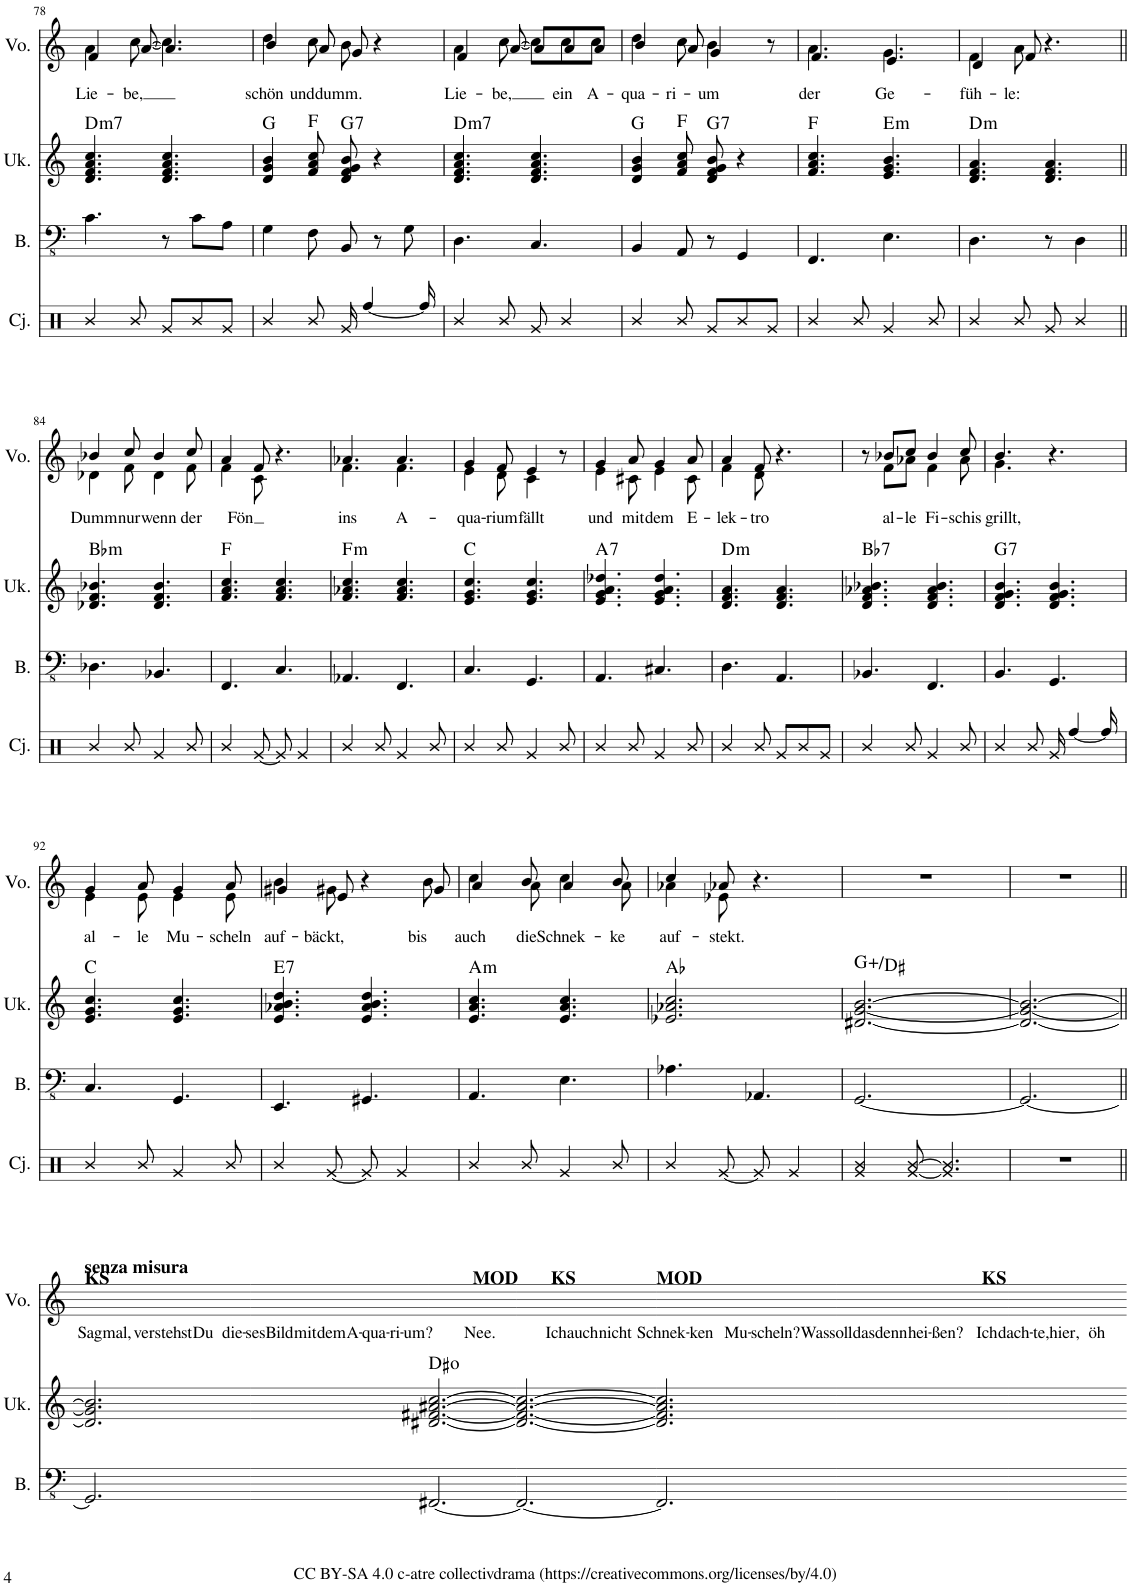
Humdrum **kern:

**kern	**kern	**harte	**kern	**text
*part3	*part2	*part2	*part1	*part1
*staff3	*staff2	*	*staff1	*staff1
*I"(Kontra-)Bass (Klavier, links)	*I"Ukulele (Klavier, rechts)	*	*I"Voice	*
*I'B.	*I'Uk.	*	*I'Vo.	*
!!LO:PB:g=z
*clefFv4	*clefG2	*	*clefG2	*
*k[]	*k[]	*	*k[]	*
*M6/8	*M6/8	*	*M6/8	*
=78	=78	=78	=78	=78
!	!	!LO:H:kt=m7	!	!LO:LY:b
*	*	*	*^	*
4.C\	4.d/ 4.f/ 4.a/ 4.cc/	D:min7	4f/	4a\	Lie-
!	!	!	!	!	!LO:LY:b
.	.	.	[8a/	[8cc\	-be,
8r	4.d/ 4.f/ 4.a/ 4.cc/	.	4.a/]	4.cc\]	.
8C\L	.	.	.	.	.
8AA\J	.	.	.	.	.
=79	=79	=79	=79	=79	=79
!	!	!	!	!	!LO:LY:b
4GG\	4d/ 4g/ 4b/	G:maj	4b/	4dd\	schön
!	!	!	!	!	!LO:LY:b
8FF\	8f/ 8a/ 8cc/	F:maj	8a/	8cc\	und
!	!	!LO:H:kt=7	!	!	!LO:LY:b
8BBB/	8d/ 8f/ 8g/ 8b/	G:7	8g/	8b\	dumm.
8r	4r	.	4r	4ryy	.
8GG\	.	.	.	.	.
=80	=80	=80	=80	=80	=80
!	!	!LO:H:kt=m7	!	!	!LO:LY:b
4.DD\	4.d/ 4.f/ 4.a/ 4.cc/	D:min7	4f/	4a\	Lie-
!	!	!	!	!	!LO:LY:b
.	.	.	[8a/	[8cc\	-be,
4.CC/	4.d/ 4.f/ 4.a/ 4.cc/	.	8a/L]	8cc\L]	.
!	!	!	!	!	!LO:LY:b
.	.	.	8a/	8cc\	ein
!	!	!	!	!	!LO:LY:b
.	.	.	8a/J	8cc\J	A-
=81	=81	=81	=81	=81	=81
!	!	!	!	!	!LO:LY:b
4BBB/	4d/ 4g/ 4b/	G:maj	4b/	4dd\	-qua-
!	!	!	!	!	!LO:LY:b
8AAA/	8f/ 8a/ 8cc/	F:maj	8a/	8cc\	-ri-
!	!	!LO:H:kt=7	!	!	!LO:LY:b
8r	8d/ 8f/ 8g/ 8b/	G:7	4g/	4b\	-um
4GGG/	4r	.	.	.	.
.	.	.	8r	8ryy	.
=82	=82	=82	=82	=82	=82
!	!	!	!	!	!LO:LY:b
4.FFF/	4.f/ 4.a/ 4.cc/	F:maj	4.f/	4.a\	der
!	!	!LO:H:kt=m	!	!	!LO:LY:b
4.EE\	4.e/ 4.g/ 4.b/	E:min	4.e/	4.g\	Ge-
=83	=83	=83	=83	=83	=83
!	!	!LO:H:kt=m	!	!	!LO:LY:b
4.DD\	4.d/ 4.f/ 4.a/	D:min	4d/	4f\	-füh-
!	!	!	!	!	!LO:LY:b
.	.	.	8f/	8a\	-le:
8r	4.d/ 4.f/ 4.a/	.	4.r	4.ryy	.
4DD\	.	.	.	.	.
!!LO:LB:g=z	!!
=84||	=84||	=84||	=84||	=84||	=84||
!	!	!LO:H:kt=m	!	!	!LO:LY:b
4.DD-X\	4.d-X/ 4.f/ 4.b-X/	Bb:min	4b-X/	4d-X\	Dumm
!	!	!	!	!	!LO:LY:b
.	.	.	8cc/	8f\	nur
!	!	!	!	!	!LO:LY:b
4.BBB-X/	4.d-/ 4.f/ 4.b-/	.	4b-/	4d-\	wenn
!	!	!	!	!	!LO:LY:b
.	.	.	8cc/	8f\	der
=85	=85	=85	=85	=85	=85
!	!	!	!	!	!LO:LY:b
4.FFF/	4.f/ 4.a/ 4.cc/	F:maj	4a/	4f\	-Fön
.	.	.	8f/	8c\	.
4.CC/	4.f/ 4.a/ 4.cc/	.	4.r	4.ryy	.
=86	=86	=86	=86	=86	=86
!	!	!LO:H:kt=m	!	!	!LO:LY:b
4.AAA-X/	4.f/ 4.a-X/ 4.cc/	F:min	4.a-X/	4.f\	ins
!	!	!	!	!	!LO:LY:b
4.FFF/	4.f/ 4.a-/ 4.cc/	.	4.a-/	4.f\	A-
=87	=87	=87	=87	=87	=87
!	!	!	!	!	!LO:LY:b
4.CC/	4.e/ 4.g/ 4.cc/	C:maj	4g/	4e\	-qua-
!	!	!	!	!	!LO:LY:b
.	.	.	8f/	8d\	-rium
!	!	!	!	!	!LO:LY:b
4.GGG/	4.e/ 4.g/ 4.cc/	.	4e/	4c\	fällt
.	.	.	8r	8ryy	.
=88	=88	=88	=88	=88	=88
!	!	!LO:H:kt=7	!	!	!LO:LY:b
4.AAA/	4.e/ 4.g/ 4.a/ 4.dd-X/	A:7	4g/	4e\	und
!	!	!	!	!	!LO:LY:b
.	.	.	8a/	8c#X\	mit
!	!	!	!	!	!LO:LY:b
4.CC#X/	4.e/ 4.g/ 4.a/ 4.dd-/	.	4g/	4e\	dem
!	!	!	!	!	!LO:LY:b
.	.	.	8a/	8c#\	E-
=89	=89	=89	=89	=89	=89
!	!	!LO:H:kt=m	!	!	!LO:LY:b
4.DD\	4.d/ 4.f/ 4.a/	D:min	4a/	4f\	-lek-
!	!	!	!	!	!LO:LY:b
.	.	.	8f/	8d\	-tro
4.AAA/	4.d/ 4.f/ 4.a/	.	4.r	4.ryy	.
=90	=90	=90	=90	=90	=90
!	!	!LO:H:kt=7	!	!	!
4.BBB-X/	4.d/ 4.f/ 4.a-X/ 4.b-X/	Bb:7	8r	8ryy	.
!	!	!	!	!	!LO:LY:b
.	.	.	8b-X/L	8f\L	al-
!	!	!	!	!	!LO:LY:b
.	.	.	8cc/J	8a-X\J	-le
!	!	!	!	!	!LO:LY:b
4.FFF/	4.d/ 4.f/ 4.a-/ 4.b-/	.	4b-/	4f\	Fi-
!	!	!	!	!	!LO:LY:b
.	.	.	8cc/	8a-\	-schis
=91	=91	=91	=91	=91	=91
!	!	!LO:H:kt=7	!	!	!LO:LY:b
4.BBB/	4.d/ 4.f/ 4.g/ 4.b/	G:7	4.b/	4.g\	grillt,
4.GGG/	4.d/ 4.f/ 4.g/ 4.b/	.	4.r	4.ryy	.
!!LO:LB:g=z	!!
=92	=92	=92	=92	=92	=92
!	!	!	!	!	!LO:LY:b
4.CC/	4.e/ 4.g/ 4.cc/	C:maj	4g/	4e\	al-
!	!	!	!	!	!LO:LY:b
.	.	.	8a/	8e\	-le
!	!	!	!	!	!LO:LY:b
4.GGG/	4.e/ 4.g/ 4.cc/	.	4g/	4e\	Mu-
!	!	!	!	!	!LO:LY:b
.	.	.	8a/	8e\	-scheln
=93	=93	=93	=93	=93	=93
!	!	!LO:H:kt=7	!	!	!LO:LY:b
4.EEE/	4.e/ 4.a-X/ 4.b/ 4.dd/	E:7	4g#X/	4b\	auf-
!	!	!	!	!	!LO:LY:b
.	.	.	8e/	8g#X\	-bäckt,
4.GGG#X/	4.e/ 4.a-/ 4.b/ 4.dd/	.	4r	4ryy	.
!	!	!	!	!	!LO:LY:b
.	.	.	8g#/	8b\	bis
=94	=94	=94	=94	=94	=94
!	!	!LO:H:kt=m	!	!	!LO:LY:b
4.AAA/	4.e/ 4.a/ 4.cc/	A:min	4a/	4cc\	auch
!	!	!	!	!	!LO:LY:b
.	.	.	8b/	8a\	die
!	!	!	!	!	!LO:LY:b
4.EE\	4.e/ 4.a/ 4.cc/	.	4a/	4cc\	Schnek-
!	!	!	!	!	!LO:LY:b
.	.	.	8b/	8a\	-ke
=95	=95	=95	=95	=95	=95
!	!	!	!	!	!LO:LY:b
4.AA-X\	2.e-X/ 2.a-X/ 2.cc/	Ab:maj	4cc/	4a-X\	auf-
!	!	!	!	!	!LO:LY:b
.	.	.	8a-X/	8e-X\	-stekt.
4.AAA-X/	.	.	4.r	4.ryy	.
*	*	*	*v	*v	*
=96	=96	=96	=96	=96
[2.GGG/	[2.d#X/ [2.g/ [2.b/	G:aug/#5	2.r	.
=97	=97	=97	=97	=97
2.GGG/_	2.d#/_ 2.g/_ 2.b/_	.	2.r	.
!!LO:LB:g=z
=98||	=98||	=98||	=98||	=98||
!	!	!	!LO:TX:a:B:t=senza misura	!
!	!	!	!LO:TX:a:B:t=KS	!
!	!	!	!	!LO:LY:b
2.GGG/]	2.d#/] 2.g/] 2.b/]	.	32%3b	Sag
!	!	!	!	!LO:LY:b
.	.	.	16%3b	mal,
!	!	!	!	!LO:LY:b
.	.	.	32%3b	-ver
!	!	!	!	!LO:LY:b
.	.	.	32%3b	stehst
!	!	!	!	!LO:LY:b
.	.	.	16%3b	Du
!	!	!	!	!LO:LY:b
.	.	.	32%3b	die-
=99-	=99-	=99-	=99-	=99-
!	!	!	!	!LO:LY:b
2.ryy	2.ryy	.	32%3bL	-ses
!	!	!	!	!LO:LY:b
.	.	.	32%3b	Bild
!	!	!	!	!LO:LY:b
.	.	.	32%3b	mit
!	!	!	!	!LO:LY:b
.	.	.	32%3bJ	dem
!	!	!	!	!LO:LY:b
.	.	.	32%3bL	A-
!	!	!	!	!LO:LY:b
.	.	.	32%3b	-qua-
!	!	!	!	!LO:LY:b
.	.	.	32%3b	-ri-
!	!	!	!	!LO:LY:b
.	.	.	32%3bJ	-um?
=100-	=100-	=100-	=100-	=100-
[2.FFF#X/	[2.d#X/ [2.f#X/ [2.a#X/ [2.cc/	D#:dim	4.ryy	.
!	!	!	!LO:TX:a:B:t=MOD	!
!	!	!	!	!LO:LY:b
.	.	.	4.b	Nee.
=101-	=101-	=101-	=101-	=101-
2.FFF#/_	2.d#/_ 2.f#/_ 2.a#/_ 2.cc/_	.	4ryy	.
!	!	!	!LO:TX:a:B:t=KS	!
!	!	!	!	!LO:LY:b
.	.	.	8b	Ich
!	!	!	!	!LO:LY:b
.	.	.	8bL	auch
!	!	!	!	!LO:LY:b
.	.	.	8bJ	nicht
.	.	.	8ryy	.
=102-	=102-	=102-	=102-	=102-
!	!	!	!LO:TX:a:B:t=MOD	!
!	!	!	!	!LO:LY:b
2.FFF#/]	2.d#/] 2.f#/] 2.a#/] 2.cc/]	.	8b	Schnek-
!	!	!	!	!LO:LY:b
.	.	.	4b	-ken
!	!	!	!	!LO:LY:b
.	.	.	8bL	Mu-
!	!	!	!	!LO:LY:b
.	.	.	8b	-scheln?
!	!	!	!	!LO:LY:b
.	.	.	8bJ	Was
=103-	=103-	=103-	=103-	=103-
*	*	*	*Xbrackettup	*
!	!	!	!	!LO:LY:b
2.ryy	2.ryy	.	10bL	soll
!	!	!	!	!LO:LY:b
.	.	.	10b	das
!	!	!	!	!LO:LY:b
.	.	.	10b	denn
!	!	!	!	!LO:LY:b
.	.	.	10b	hei-
!	!	!	!	!LO:LY:b
.	.	.	10bJ	-ßen?
.	.	.	8ryy	.
!	!	!	!LO:TX:a:B:t=KS	!
!	!	!	!	!LO:LY:b
.	.	.	8b	Ich
=104-	=104-	=104-	=104-	=104-
!	!	!	!	!LO:LY:b
2.ryy	2.ryy	.	8bL	dach-
!	!	!	!	!LO:LY:b
.	.	.	8bJ	-te,
!	!	!	!	!LO:LY:b
.	.	.	4b	hier,
!	!	!	!	!LO:LY:b
.	.	.	4b	öh
=-	=-	=-	=-	=-
*-	*-	*-	*-	*-
